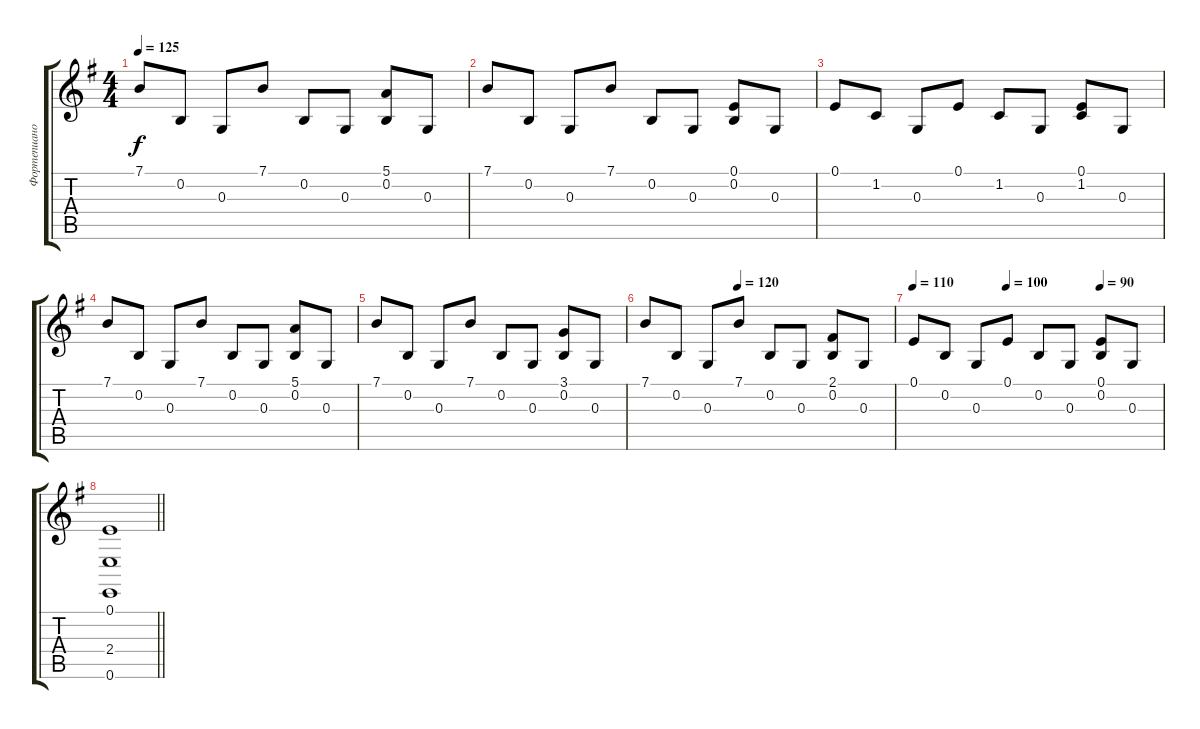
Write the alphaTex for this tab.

\track ("Фортепиано" "Фортепиано") {instrument electricgrandpiano}
\staff {score tabs}
\tuning (E4 B3 G3 D3 A2 E2) {hide}
\ts (4 4)
\tempo 125
\clef g2
\ks eminor
7.1.8{dy f} 0.2.8 0.3.8 7.1.8 0.2.8 0.3.8 (5.1 0.2).8 0.3.8 |
7.1.8 0.2.8 0.3.8 7.1.8 0.2.8 0.3.8 (0.1 0.2).8 0.3.8 |
0.1.8 1.2.8 0.3.8 0.1.8 1.2.8 0.3.8 (0.1 1.2).8 0.3.8 |
7.1.8 0.2.8 0.3.8 7.1.8 0.2.8 0.3.8 (5.1 0.2).8 0.3.8 |
7.1.8 0.2.8 0.3.8 7.1.8 0.2.8 0.3.8 (3.1 0.2).8 0.3.8 |
\tempo (120 0.375)
7.1.8 0.2.8 0.3.8 7.1.8 0.2.8 0.3.8 (2.1 0.2).8 0.3.8 |
\tempo 110
\tempo (100 0.375)
\tempo (90 0.75)
0.1.8 0.2.8 0.3.8 0.1.8 0.2.8 0.3.8 (0.1 0.2).8 0.3.8 |
\barLineRight lightlight
(0.1 2.4 0.6).1
